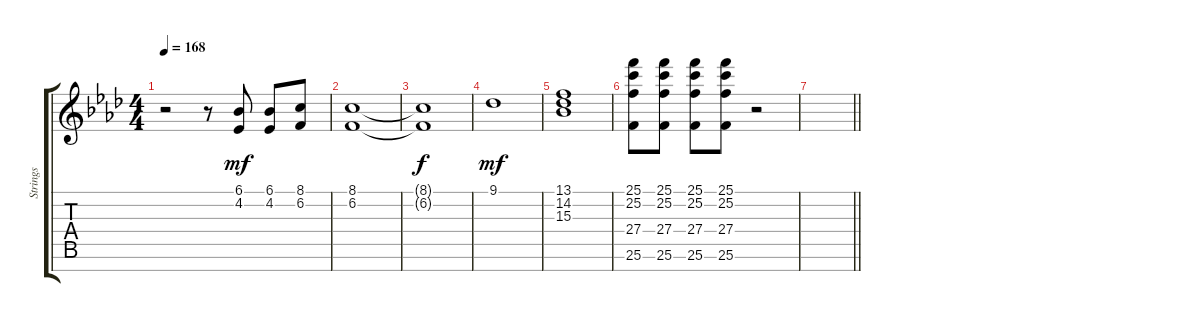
\track ("Strings" "Strings") {instrument stringensemble1}
\staff {score tabs}
\tuning (E4 B3 G3 D3 A2 E2 B1) {hide}
\ts (4 4)
\tempo 168
\clef g2
\ks fminor
r.2{dy f} r.8 (6.1 4.2).8{dy mf} (6.1 4.2).8 (8.1 6.2).8 |
(8.1 6.2).1 |
(8.1{t} 6.2{t}).1{dy f} |
9.1.1{dy mf} |
(13.1 14.2 15.3).1 |
(25.1 25.2 27.4 25.6).8 (25.1 25.2 27.4 25.6).8 (25.1 25.2 27.4 25.6).8 (25.1 25.2 27.4 25.6).8 r.2 |
\barLineRight lightlight
